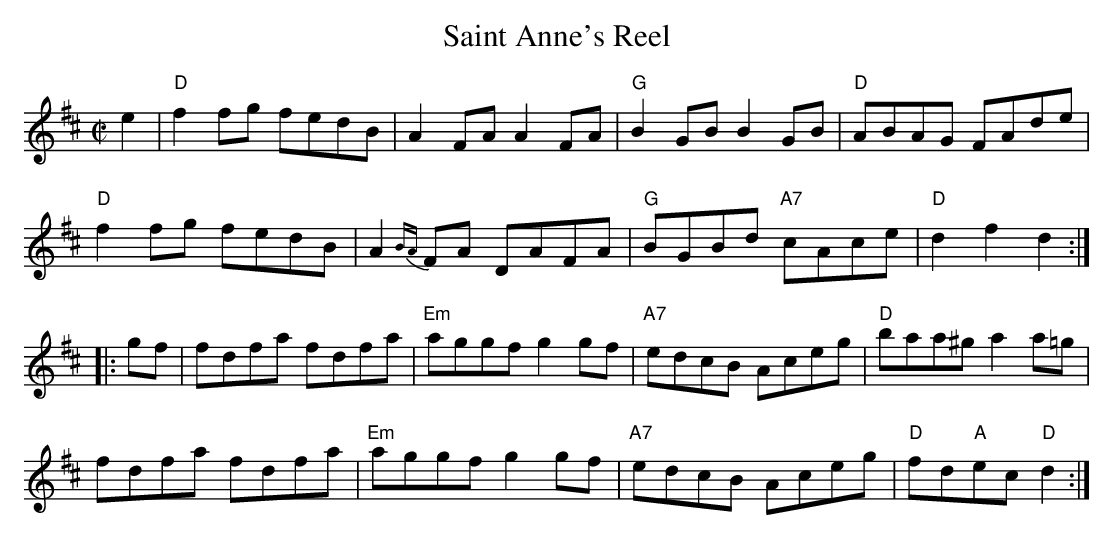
X:1
T: Saint Anne's Reel
M: C|
L: 1/8
K: D
e2 |\
"D"f2fg fedB | A2FA A2FA | "G"B2GB B2GB | "D"ABAG FAde |
"D"f2fg fedB | A2{BA}FA DAFA | "G"BGBd "A7"cAce | "D"d2f2 d2 :|
|: gf |\
fdfa fdfa | "Em"aggf g2gf | "A7"edcB Aceg | "D"baa^g a2a=g |
fdfa fdfa | "Em"aggf g2gf | "A7"edcB Aceg | "D"fd"A"ec "D"d2 :|
